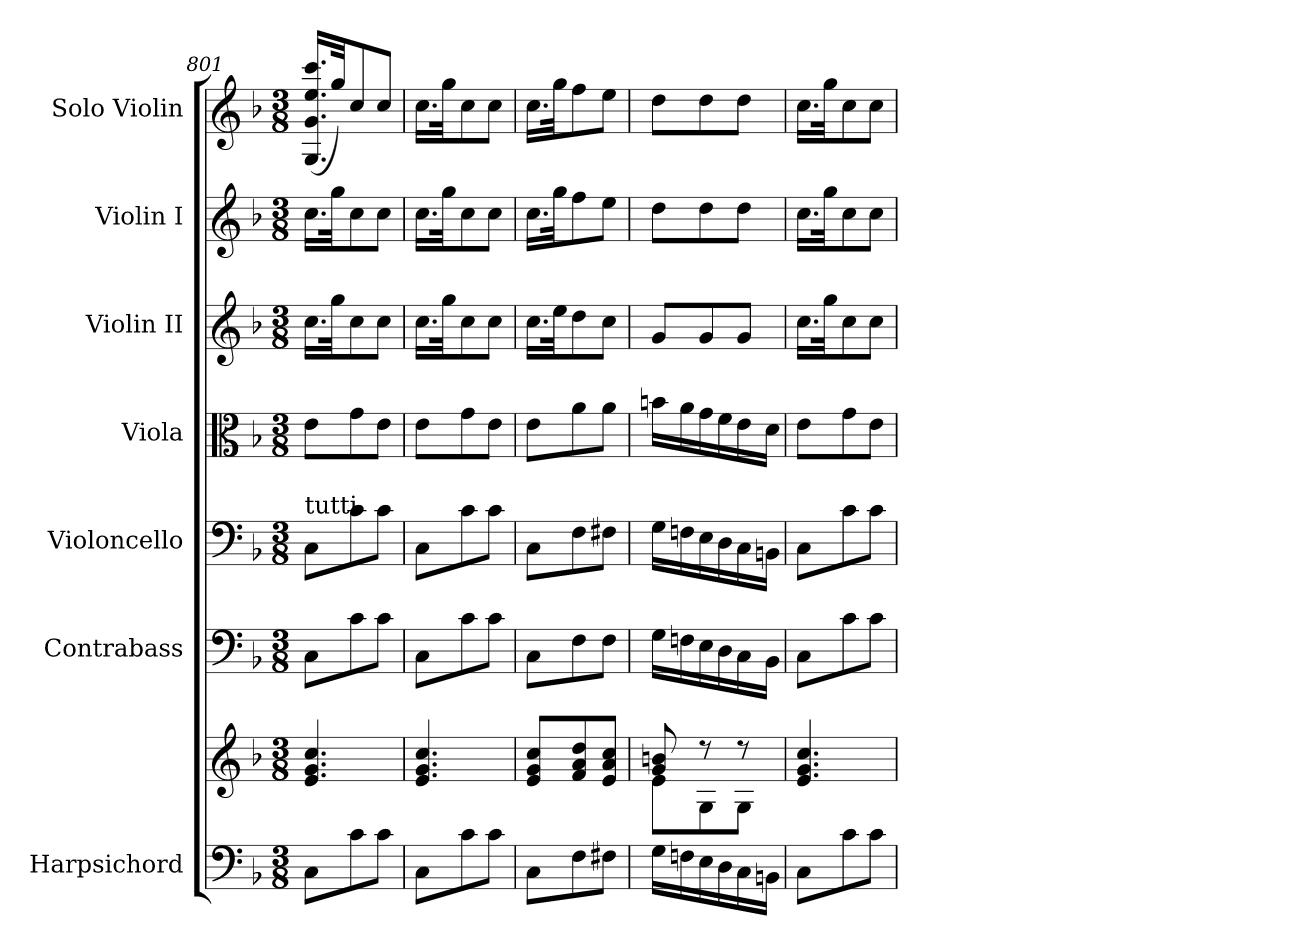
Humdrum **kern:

**kern	**kern	**kern	**kern	**kern	**kern	**kern	**kern
*part7	*part7	*part6	*part5	*part4	*part3	*part2	*part1
*staff8	*staff7	*staff6	*staff5	*staff4	*staff3	*staff2	*staff1
*I"Harpsichord	*	*I"Contrabass	*I"Violoncello	*I"Viola	*I"Violin II	*I"Violin I	*I"Solo Violin
*I'Hch.	*	*I'Cb.	*I'Vc.	*I'Vla.	*I'Vln. II	*I'Vln. I	*I'Vln.
*clefF4	*clefG2	*clefF4	*clefF4	*clefC3	*clefG2	*clefG2	*clefG2
*	*	*ITrd7c12	*	*	*	*	*
*k[b-]	*k[b-]	*k[b-]	*k[b-]	*k[b-]	*k[b-]	*k[b-]	*k[b-]
*M3/8	*M3/8	*M3/8	*M3/8	*M3/8	*M3/8	*M3/8	*M3/8
=801	=801	=801	=801	=801	=801	=801	=801
!	!	!	!LO:TX:a:t=tutti	!	!	!	!
8C\L	4.e/ 4.g/ 4.cc/	8CC\L	8C\L	8e\L	16.cc\LL	16.cc\LL	(>16.G/ 16.g/ 16.ee/ 16.ccc/LL
.	.	.	.	.	32gg\JK	32gg\JK	32gg/JK)
8c\	.	8C\	8c\	8g\	8cc\	8cc\	8cc/
8c\J	.	8C\J	8c\J	8e\J	8cc\J	8cc\J	8cc/J
=802	=802	=802	=802	=802	=802	=802	=802
8C\L	4.e/ 4.g/ 4.cc/	8CC\L	8C\L	8e\L	16.cc\LL	16.cc\LL	16.cc\LL
.	.	.	.	.	32gg\JK	32gg\JK	32gg\JK
8c\	.	8C\	8c\	8g\	8cc\	8cc\	8cc\
8c\J	.	8C\J	8c\J	8e\J	8cc\J	8cc\J	8cc\J
!!LO:PB:g=z
=803	=803	=803	=803	=803	=803	=803	=803
8C\L	8e/ 8g/ 8cc/L	8CC\L	8C\L	8e\L	16.cc\LL	16.cc\LL	16.cc\LL
.	.	.	.	.	32ee\JK	32gg\JK	32gg\JK
8F\	8f/ 8a/ 8dd/	8FF\	8F\	8a\	8dd\	8ff\	8ff\
8F#X\J	8e/ 8a/ 8cc/J	8FF\J	8F#X\J	8a\J	8cc\J	8ee\J	8ee\J
=804	=804	=804	=804	=804	=804	=804	=804
*	*^	*	*	*	*	*	*
16G\LL	8g/ 8bn/	8e\L	16GG\LL	16G\LL	16bn\LL	8g/L	8dd\L	8dd\L
16Fn\	.	.	16FFn\	16Fn\	16a\	.	.	.
16E\	8r	8G\	16EE\	16E\	16g\	8g/	8dd\	8dd\
16D\	.	.	16DD\	16D\	16f\	.	.	.
16C\	8r	8G\J	16CC\	16C\	16e\	8g/J	8dd\J	8dd\J
16BBn\JJ	.	.	16BBB-\JJ	16BBn\JJ	16d\JJ	.	.	.
*	*v	*v	*	*	*	*	*	*
=805	=805	=805	=805	=805	=805	=805	=805
8C\L	4.e/ 4.g/ 4.cc/	8CC\L	8C\L	8e\L	16.cc\LL	16.cc\LL	16.cc\LL
.	.	.	.	.	32gg\JK	32gg\JK	32gg\JK
8c\	.	8C\	8c\	8g\	8cc\	8cc\	8cc\
8c\J	.	8C\J	8c\J	8e\J	8cc\J	8cc\J	8cc\J
=	=	=	=	=	=	=	=
*-	*-	*-	*-	*-	*-	*-	*-
